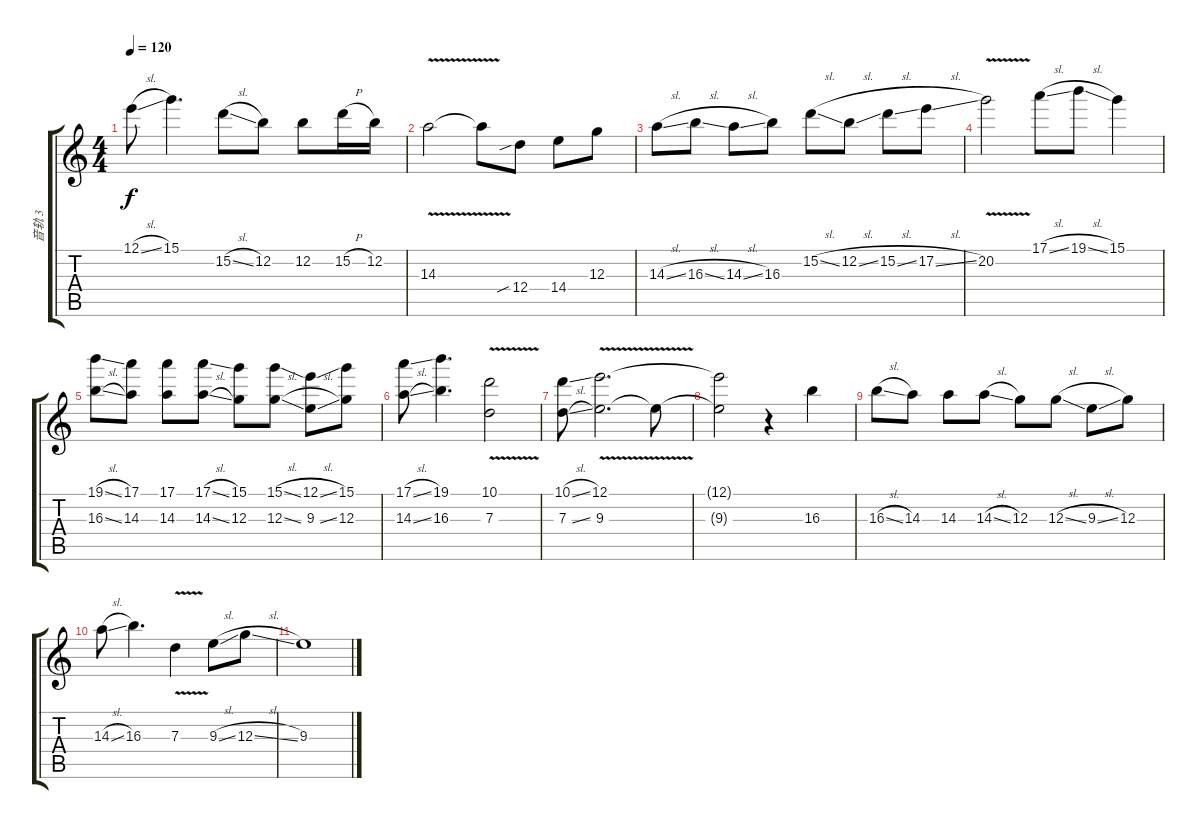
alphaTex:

\track ("音轨 3" "音轨 3") {instrument distortionguitar}
\staff {score tabs}
\tuning (E4 B3 G3 D3 A2 E2) {hide}
\ts (4 4)
\tempo 120
\clef g2
\ks c
12.1{sl}.8{dy f} 15.1.4{d} 15.2{sl}.8 12.2.8 12.2.8 15.2{h}.16 12.2.16 |
14.3{v}.2 14.3{t}.8 12.4{sib}.8 14.4.8 12.3.8 |
14.3{sl}.8 16.3{sl}.8 14.3{sl}.8 16.3.8 15.2{sl}.8 12.2{sl}.8 15.2{sl}.8 17.2{sl}.8 |
20.2{v}.2 17.1{sl}.8 19.1{sl}.8 15.1.4 |
(19.1{sl} 16.3{sl}).8 (17.1 14.3).8 (17.1 14.3).8 (17.1{sl} 14.3{sl}).8 (15.1 12.3).8 (15.1{sl} 12.3{sl}).8 (12.1{sl} 9.3{sl}).8 (15.1 12.3).8 |
(17.1{sl} 14.3{sl}).8 (19.1 16.3).4{d} (10.1 7.3{v}).2 |
(10.1{sl} 7.3{sl}).8 (12.1 9.3{v}).2{d} 9.3{t}.8 |
(12.1{t} 9.3{t}).2 r.4 16.3.4 |
16.3{sl}.8 14.3.8 14.3.8 14.3{sl}.8 12.3.8 12.3{sl}.8 9.3{sl}.8 12.3.8 |
14.3{sl}.8 16.3.4{d} 7.3{v}.4 9.3{sl}.8 12.3{sl}.8 |
9.3.1
